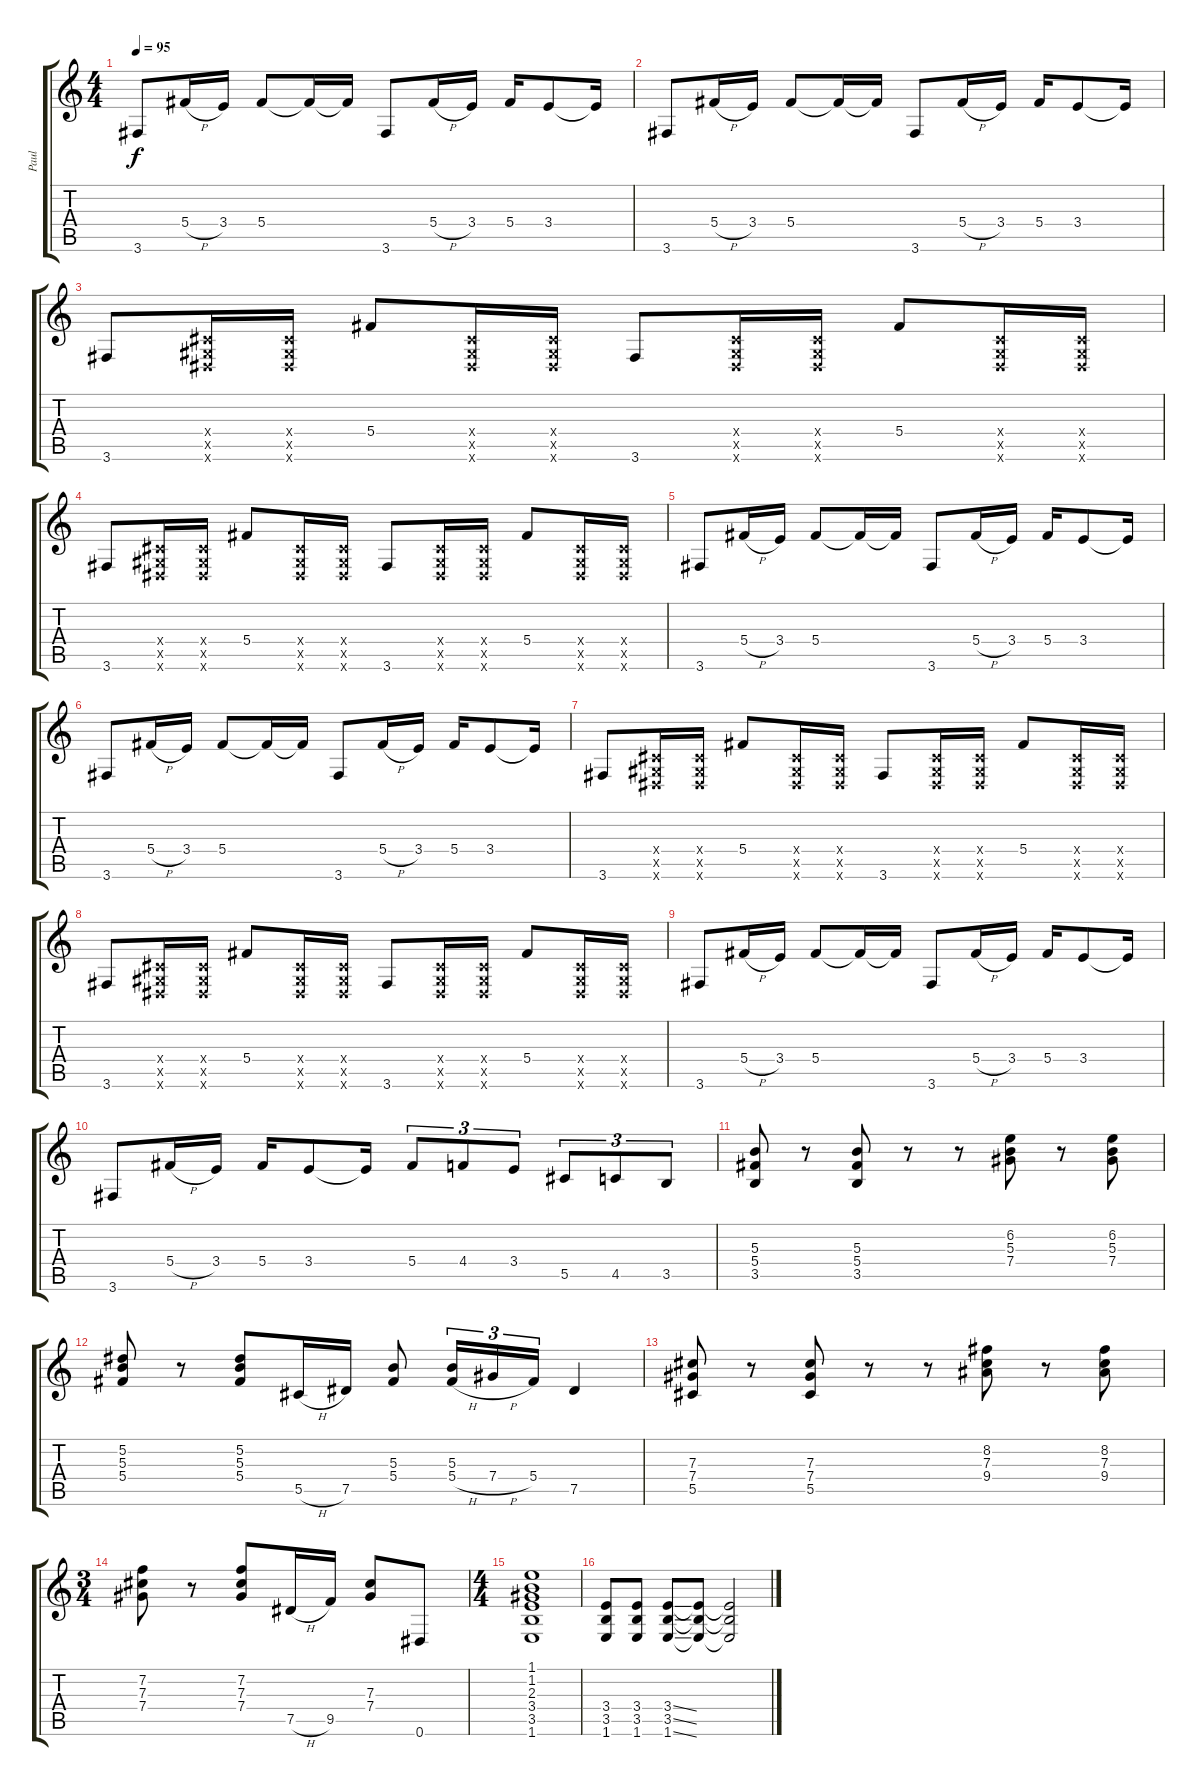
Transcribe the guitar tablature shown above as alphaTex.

\track ("Paul" "Paul") {instrument distortionguitar}
\staff {score tabs}
\tuning (Eb4 Bb3 Gb3 Db3 Ab2 Eb2) {hide}
\ts (4 4)
\tempo 95
\clef g2
\ks c
3.6.8{dy f} 5.4{h}.16 3.4.16 5.4.8 5.4{t}.16 5.4{t}.16 3.6.8 5.4{h}.16 3.4.16 5.4.16 3.4.8 3.4{t}.16 |
3.6.8 5.4{h}.16 3.4.16 5.4.8 5.4{t}.16 5.4{t}.16 3.6.8 5.4{h}.16 3.4.16 5.4.16 3.4.8 3.4{t}.16 |
3.6.8 (0.4{x} 0.5{x} 0.6{x}).16 (0.4{x} 0.5{x} 0.6{x}).16 5.4.8 (0.4{x} 0.5{x} 0.6{x}).16 (0.4{x} 0.5{x} 0.6{x}).16 3.6.8 (0.4{x} 0.5{x} 0.6{x}).16 (0.4{x} 0.5{x} 0.6{x}).16 5.4.8 (0.4{x} 0.5{x} 0.6{x}).16 (0.4{x} 0.5{x} 0.6{x}).16 |
3.6.8 (0.4{x} 0.5{x} 0.6{x}).16 (0.4{x} 0.5{x} 0.6{x}).16 5.4.8 (0.4{x} 0.5{x} 0.6{x}).16 (0.4{x} 0.5{x} 0.6{x}).16 3.6.8 (0.4{x} 0.5{x} 0.6{x}).16 (0.4{x} 0.5{x} 0.6{x}).16 5.4.8 (0.4{x} 0.5{x} 0.6{x}).16 (0.4{x} 0.5{x} 0.6{x}).16 |
3.6.8 5.4{h}.16 3.4.16 5.4.8 5.4{t}.16 5.4{t}.16 3.6.8 5.4{h}.16 3.4.16 5.4.16 3.4.8 3.4{t}.16 |
3.6.8 5.4{h}.16 3.4.16 5.4.8 5.4{t}.16 5.4{t}.16 3.6.8 5.4{h}.16 3.4.16 5.4.16 3.4.8 3.4{t}.16 |
3.6.8 (0.4{x} 0.5{x} 0.6{x}).16 (0.4{x} 0.5{x} 0.6{x}).16 5.4.8 (0.4{x} 0.5{x} 0.6{x}).16 (0.4{x} 0.5{x} 0.6{x}).16 3.6.8 (0.4{x} 0.5{x} 0.6{x}).16 (0.4{x} 0.5{x} 0.6{x}).16 5.4.8 (0.4{x} 0.5{x} 0.6{x}).16 (0.4{x} 0.5{x} 0.6{x}).16 |
3.6.8 (0.4{x} 0.5{x} 0.6{x}).16 (0.4{x} 0.5{x} 0.6{x}).16 5.4.8 (0.4{x} 0.5{x} 0.6{x}).16 (0.4{x} 0.5{x} 0.6{x}).16 3.6.8 (0.4{x} 0.5{x} 0.6{x}).16 (0.4{x} 0.5{x} 0.6{x}).16 5.4.8 (0.4{x} 0.5{x} 0.6{x}).16 (0.4{x} 0.5{x} 0.6{x}).16 |
3.6.8 5.4{h}.16 3.4.16 5.4.8 5.4{t}.16 5.4{t}.16 3.6.8 5.4{h}.16 3.4.16 5.4.16 3.4.8 3.4{t}.16 |
3.6.8 5.4{h}.16 3.4.16 5.4.16 3.4.8 3.4{t}.16 5.4.8{tu (3 2)} 4.4.8{tu (3 2)} 3.4.8{tu (3 2)} 5.5.8{tu (3 2)} 4.5.8{tu (3 2)} 3.5.8{tu (3 2)} |
(5.3 5.4 3.5).8 r.8 (5.3 5.4 3.5).8 r.8 r.8 (6.2 5.3 7.4).8 r.8 (6.2 5.3 7.4).8 |
(5.2 5.3 5.4).8 r.8 (5.2 5.3 5.4).8 5.5{h}.16 7.5.16 (5.3 5.4).8 (5.3 5.4{h}).16{tu (3 2)} 7.4{h}.16{tu (3 2)} 5.4.16{tu (3 2)} 7.5.4 |
(7.3 7.4 5.5).8 r.8 (7.3 7.4 5.5).8 r.8 r.8 (8.2 7.3 9.4).8 r.8 (8.2 7.3 9.4).8 |
\ts (3 4)
(7.2 7.3 7.4).8 r.8 (7.2 7.3 7.4).8 7.5{h}.16 9.5.16 (7.3 7.4).8 0.6.8 |
\ts (4 4)
(1.1 1.2 2.3 3.4 3.5 1.6).1 |
(3.4 3.5 1.6).8 (3.4 3.5 1.6).8 (3.4{ss} 3.5{ss} 1.6{ss}).8 (3.4{t} 3.5{t} 1.6{t}).8 (3.4{t} 3.5{t} 1.6{t}).2
